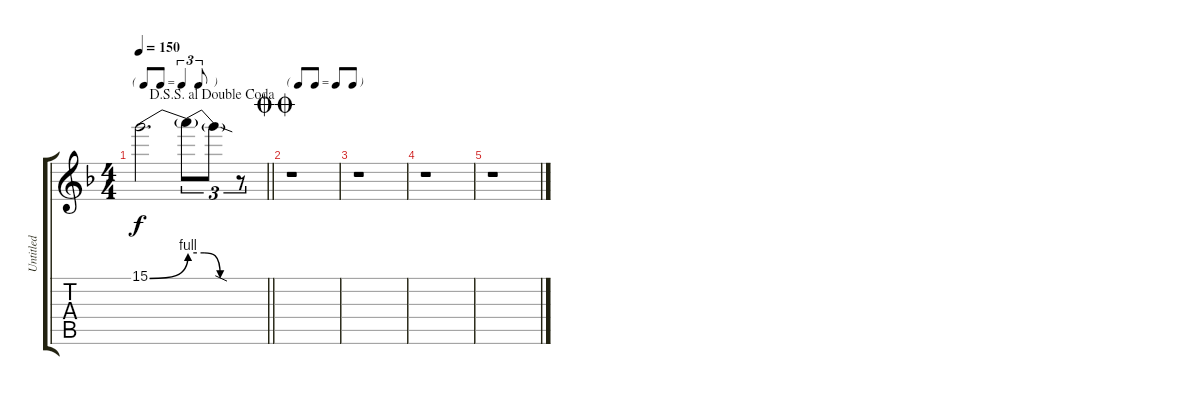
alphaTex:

\track ("Untitled" "Untitled") {instrument distortionguitar}
\staff {score tabs}
\tuning (E4 B3 G3 D3 A2 E2) {hide}
\ts (4 4)
\tf triplet8th
\jump dalsegnosegnoaldoublecoda
\tempo 150
\clef g2
\barLineRight lightlight
\ks f
15.1{be (bend 0 0 60 4)}.2{d dy f} 15.1{be (custom 0 4 20 4 40 0 60 0) t}.8{tu (3 2)} 15.1{sod t}.8{tu (3 2)} r.8{tu (3 2)} |
\tf none
\jump doublecoda
r.1 |
r.1 |
r.1 |
r.1
